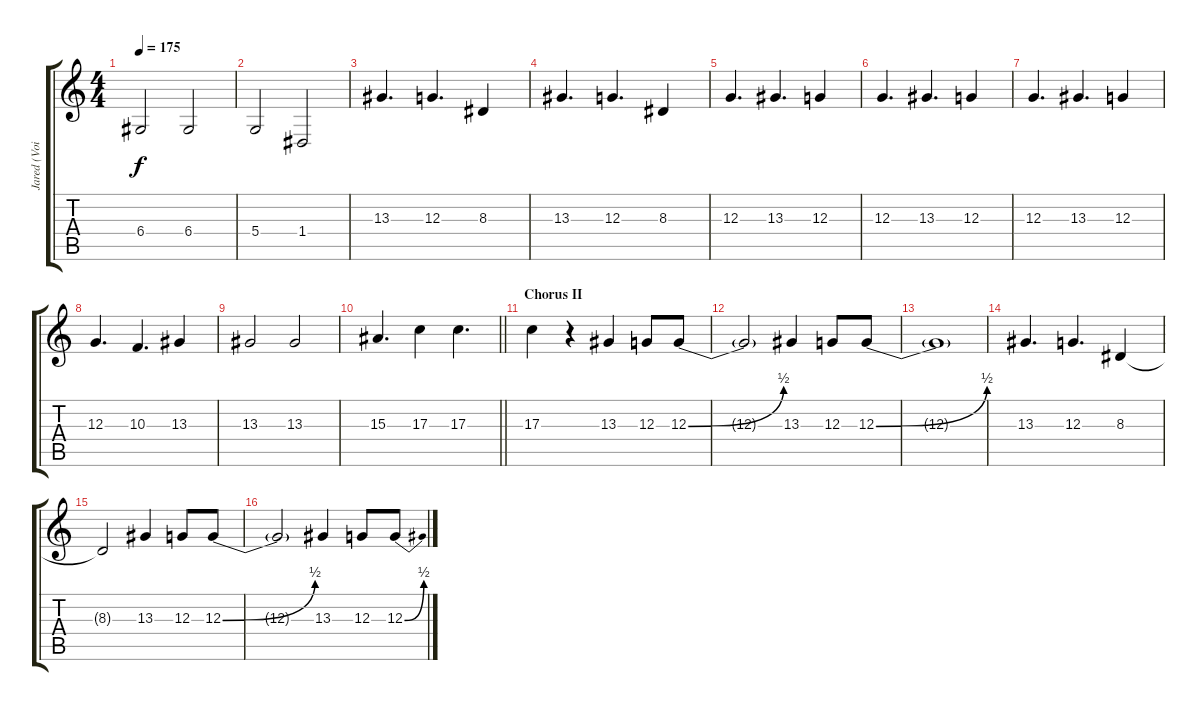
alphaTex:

\track ("Jared (Voice)" "Jared (Voi") {instrument stringensemble1}
\staff {score tabs}
\tuning (E4 B3 G3 D3 A2 E2) {hide}
\ts (4 4)
\tempo 175
\clef g2
\ks c
6.4.2{dy f} 6.4.2 |
5.4.2 1.4.2 |
13.3.4{d} 12.3.4{d} 8.3.4 |
13.3.4{d} 12.3.4{d} 8.3.4 |
12.3.4{d} 13.3.4{d} 12.3.4 |
12.3.4{d} 13.3.4{d} 12.3.4 |
12.3.4{d} 13.3.4{d} 12.3.4 |
12.3.4{d} 10.3.4{d} 13.3.4 |
13.3.2 13.3.2 |
\barLineRight lightlight
15.3.4{d} 17.3.4 17.3.4{d} |
\section ("" "Chorus II")
17.3.4 r.4 13.3.4 12.3.8 12.3{be (bend 0 0 60 2)}.8 |
12.3{t}.2 13.3.4 12.3.8 12.3{be (bend 0 0 60 2)}.8 |
12.3{t}.1 |
13.3.4{d} 12.3.4{d} 8.3.4 |
8.3{t}.2 13.3.4 12.3.8 12.3{be (bend 0 0 60 2)}.8 |
12.3{t}.2 13.3.4 12.3.8 12.3{be (bend 0 0 60 2)}.8
